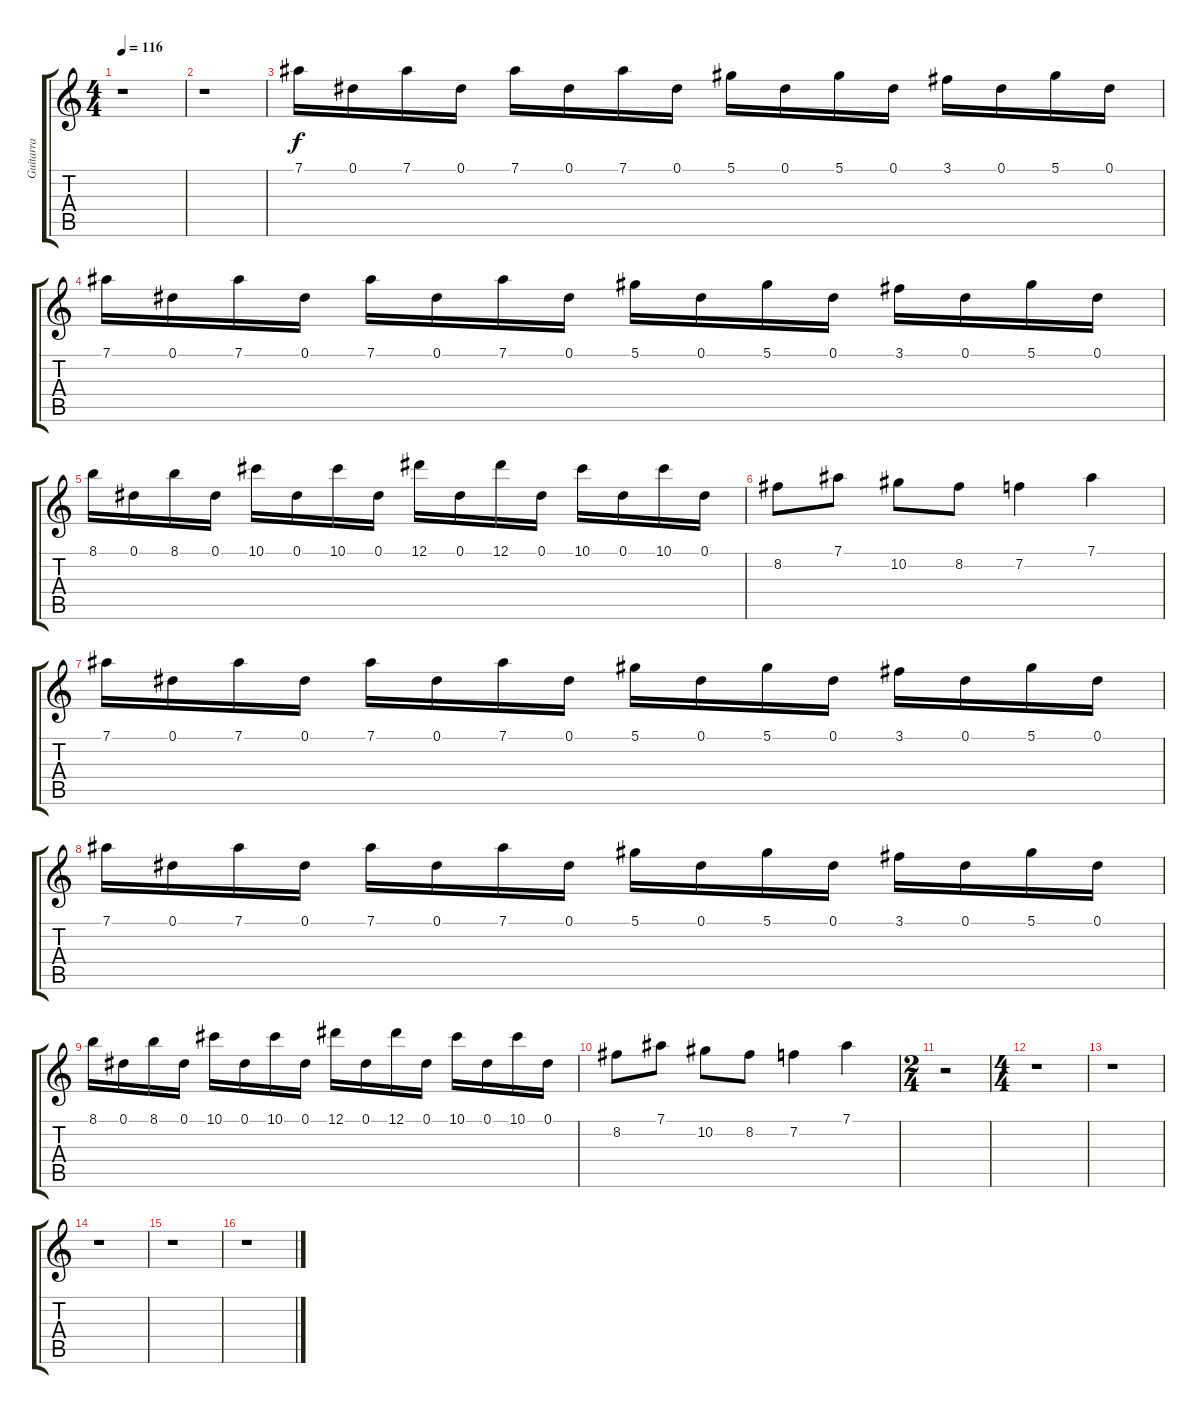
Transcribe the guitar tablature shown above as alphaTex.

\track ("Guitarra" "Guitarra") {instrument electricguitarclean}
\staff {score tabs}
\tuning (Eb4 Bb3 Gb3 Db3 Ab2 Eb2) {hide}
\ts (4 4)
\tempo 116
\clef g2
\ks c
r.1{dy f instrument electricguitarclean} |
r.1 |
7.1.16{volume 8 instrument distortionguitar} 0.1.16 7.1.16 0.1.16 7.1.16 0.1.16 7.1.16 0.1.16 5.1.16 0.1.16 5.1.16 0.1.16 3.1.16 0.1.16 5.1.16 0.1.16 |
7.1.16 0.1.16 7.1.16 0.1.16 7.1.16 0.1.16 7.1.16 0.1.16 5.1.16 0.1.16 5.1.16 0.1.16 3.1.16 0.1.16 5.1.16 0.1.16 |
8.1.16 0.1.16 8.1.16 0.1.16 10.1.16 0.1.16 10.1.16 0.1.16 12.1.16 0.1.16 12.1.16 0.1.16 10.1.16 0.1.16 10.1.16 0.1.16 |
8.2.8 7.1.8 10.2.8 8.2.8 7.2.4 7.1.4 |
7.1.16{instrument distortionguitar} 0.1.16 7.1.16 0.1.16 7.1.16 0.1.16 7.1.16 0.1.16 5.1.16 0.1.16 5.1.16 0.1.16 3.1.16 0.1.16 5.1.16 0.1.16 |
7.1.16 0.1.16 7.1.16 0.1.16 7.1.16 0.1.16 7.1.16 0.1.16 5.1.16 0.1.16 5.1.16 0.1.16 3.1.16 0.1.16 5.1.16 0.1.16 |
8.1.16 0.1.16 8.1.16 0.1.16 10.1.16 0.1.16 10.1.16 0.1.16 12.1.16 0.1.16 12.1.16 0.1.16 10.1.16 0.1.16 10.1.16 0.1.16 |
8.2.8 7.1.8 10.2.8 8.2.8 7.2.4 7.1.4 |
\ts (2 4)
r.2 |
\ts (4 4)
r.1 |
r.1 |
r.1 |
r.1 |
r.1
